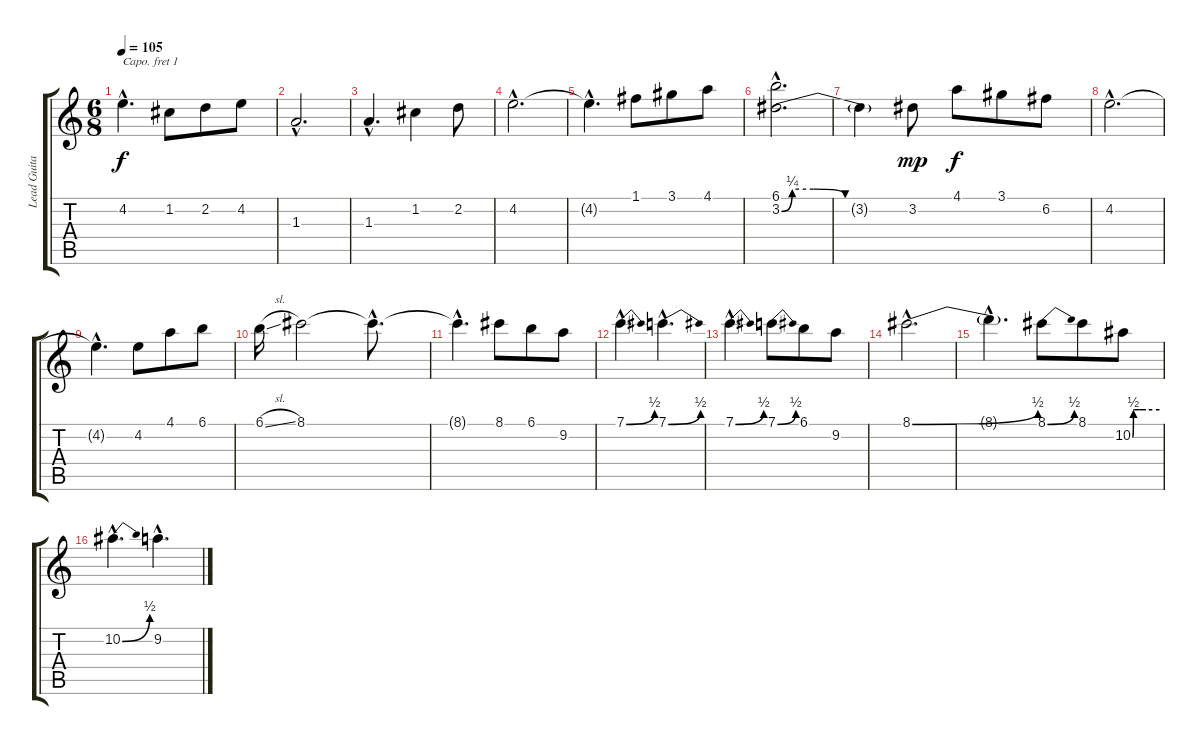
\track ("Lead Guitar" "Lead Guita") {instrument electricguitarjazz}
\staff {score tabs}
\capo 1
\tuning (E4 B3 G3 D3 A2 E2) {hide}
\ts (6 8)
\tempo 105
\clef g2
\ks c
4.2{hac t}.4{d dy f} 1.2.8 2.2.8 4.2.8 |
1.3{hac}.2{d} |
1.3{hac}.4{d} 1.2.4 2.2.8 |
4.2{hac}.2{d} |
4.2{hac t}.4{d} 1.1.8 3.1.8 4.1.8 |
(6.1{hac} 3.2{be (custom 0 0 5 1 15 1 30 0 45 0 60 0) hac}).2{d} |
3.2{t}.4 3.2.8{dy mp} 4.1.8{dy f} 3.1.8 6.2.8 |
4.2{hac}.2{d} |
4.2{hac t}.4{d} 4.2.8 4.1.8 6.1.8 |
6.1{sl}.16 8.1.2 8.1{hac t}.8{d} |
8.1{hac t}.4{d} 8.1.8 6.1.8 9.2.8 |
7.1{be (bend 0 0 60 2) hac}.4{d} 7.1{be (bend 0 0 60 2) hac}.4{d} |
7.1{be (bend 0 0 60 2) hac}.4{d} 7.1{be (bend 0 0 60 2)}.8 6.1.8 9.2.8 |
8.1{be (bend 0 0 60 2) hac}.2{d} |
8.1{hac t}.4{d} 8.1{be (bend 0 0 60 2)}.8 8.1.8 10.2{be (custom 0 0 2 2 5 2 15 2 30 2 60 2)}.8 |
10.2{be (bend 0 0 60 2) hac}.4{d} 9.2{hac}.4{d}
